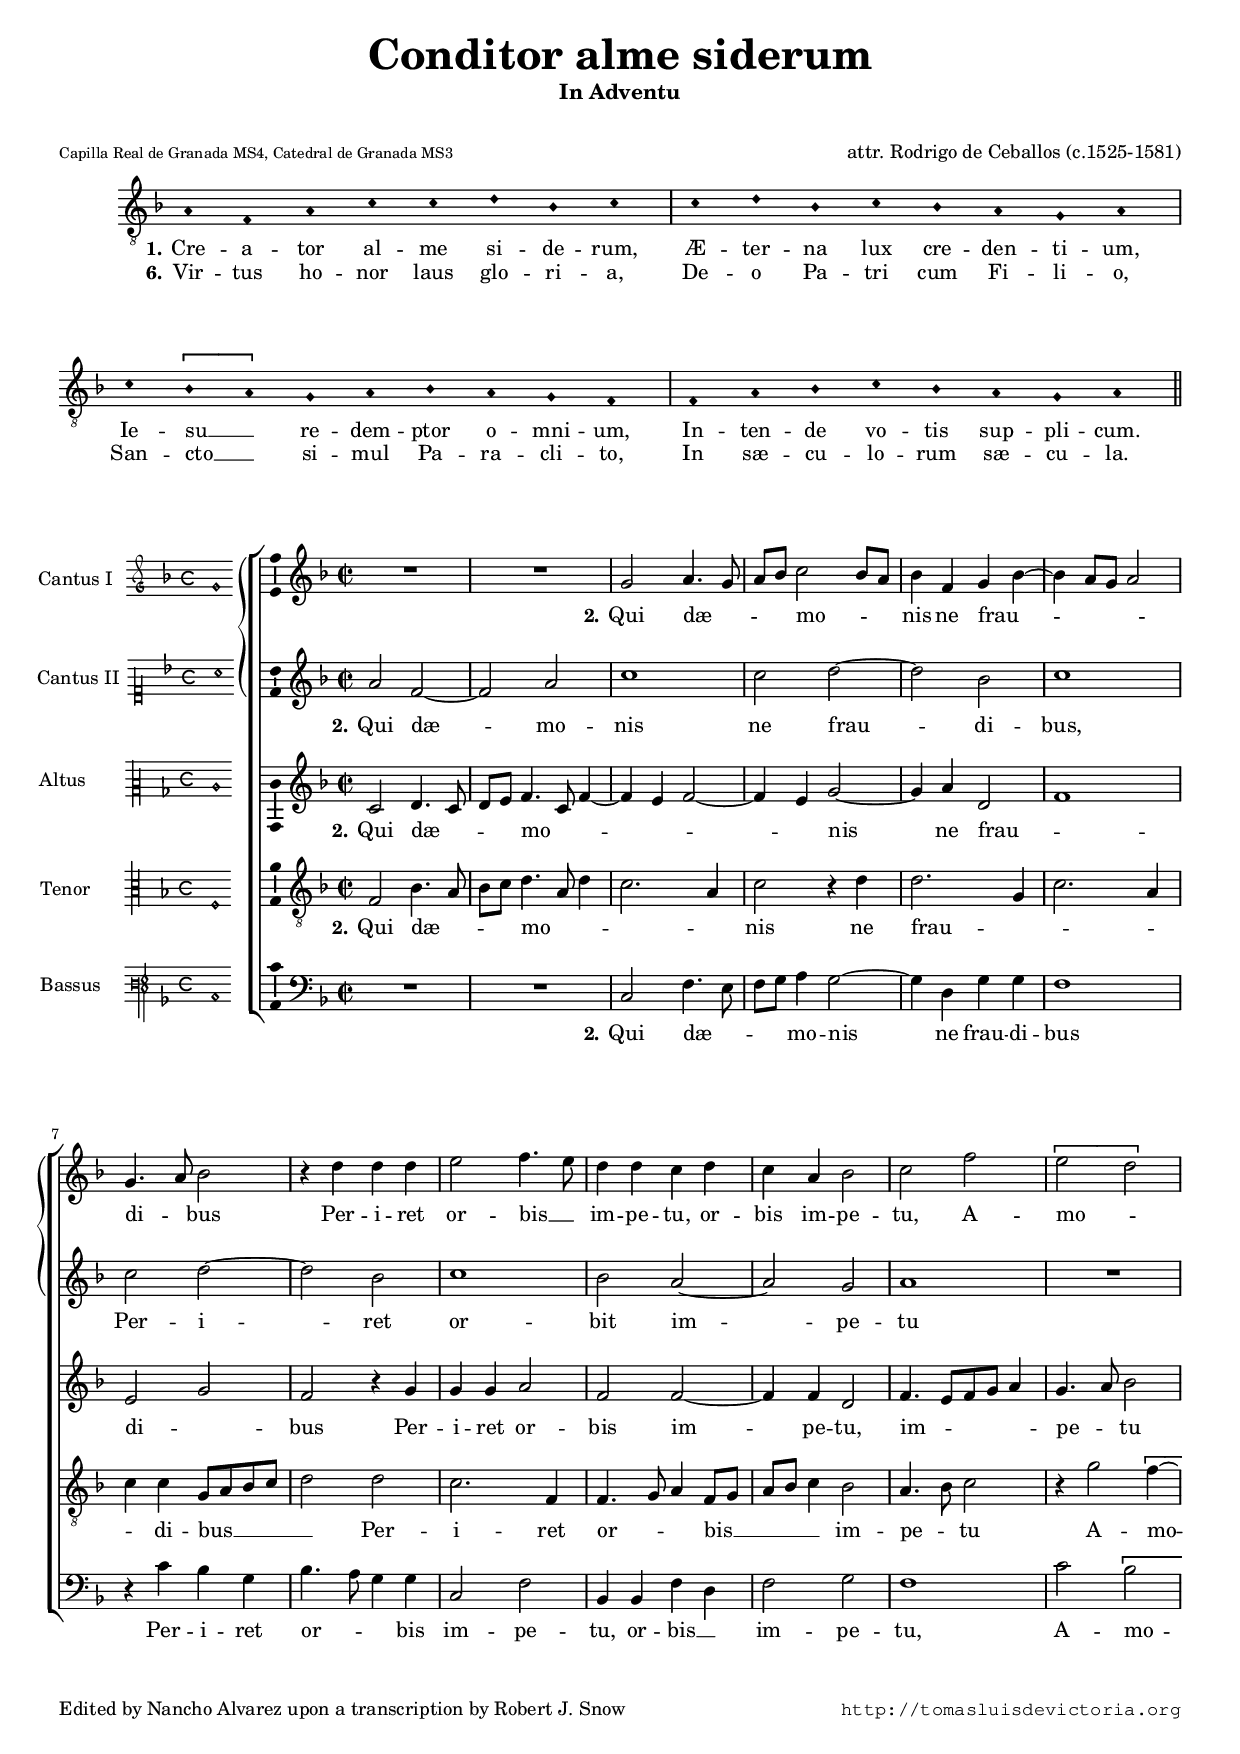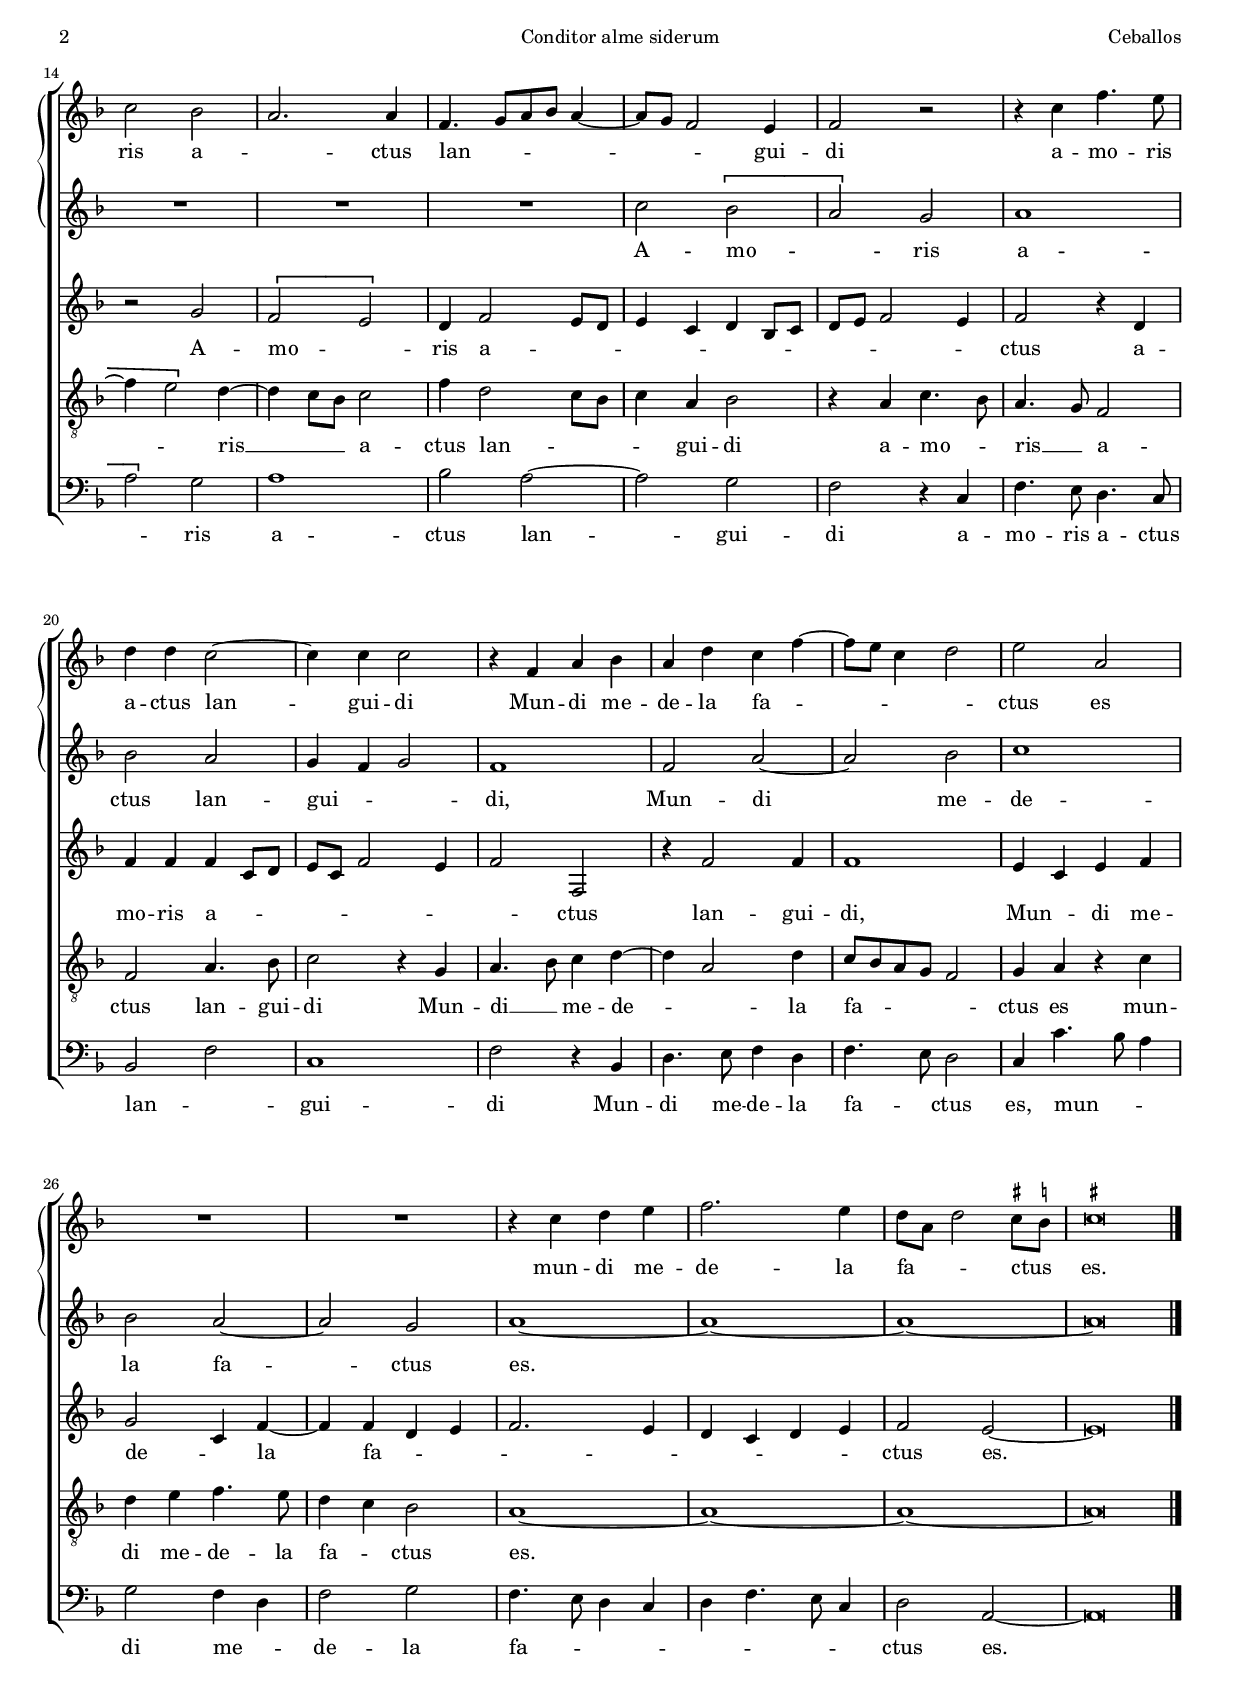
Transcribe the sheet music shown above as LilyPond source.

\version "2.22.0"

#(set-default-paper-size "a4")
#(set-global-staff-size 16.4)
#(ly:set-option 'point-and-click #f)
%mobile -s15.0 -i3.4

italicas=\override LyricText.font-shape = #'italic
rectas=\override LyricText.font-shape = #'upright
ss=\once \set suggestAccidentals = ##t
incipitwidth = 18
mtempo={\tempo 4 = 100}
mtempob={\tempo 4 = 50}
mt=#(define-music-function (offset) (number?) ; move lyric text
      #{ \once \override LyricText.X-offset = -$offset #})

htitle="Conditor alme siderum"
hcomposer="Ceballos"

\header {
	title=\markup{\fontsize #3 "Conditor alme siderum"}
	subtitle=\markup{"In Adventu"}
	subsubtitle=\markup{\null \vspace #1 }
	composer="attr. Rodrigo de Ceballos (c.1525-1581)"
        pdfauthor=\composer
	%opus="(-)"
	poet=\markup{\fontsize #-2 "Capilla Real de Granada MS4, Catedral de Granada MS3"}
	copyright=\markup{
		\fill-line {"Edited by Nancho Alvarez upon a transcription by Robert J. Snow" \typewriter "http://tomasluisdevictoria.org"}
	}
%	tagline=""
}

\score {\transpose c c {
<<
         \new Voice = "canto" {
                 \override Staff.TimeSignature.stencil = #'()
                 \override Stem.transparent = ##t
                 \set Score.timing = ##f
                 \override NoteHead.style = #'neomensural         
                 \clef "G_8" 
                 \key f \major
                 \override LigatureBracket.padding = #1
                 %s4*0^\markup{\fontsize #-2 "[Melody taken from cantus firmus]"}
                 a4 f a c' c' d' bes c' \bar "|"
                 c' d' bes c' bes a g a \bar "|" \break
                 c' \[bes a\] g a bes a g f \bar "|"
                 f a bes c' bes a g a
                 \bar "||"
         }
         \new Lyrics \lyricsto "canto" {
                 \set stanza = "1."
                 Cre -- a -- tor al -- me si -- de -- rum,
                 Æ -- ter -- na lux cre -- den -- ti -- um,
                 Ie -- su __ _ re -- dem -- ptor o -- mni -- um,
                 In -- ten -- de vo -- tis sup -- pli -- cum.
         }
         \new Lyrics \lyricsto "canto" {
                \set stanza = "6."
                  Vir -- tus ho -- nor laus glo -- ri -- a,
                  De -- o Pa -- tri cum Fi -- li -- o,
                  San -- cto __ _ si -- mul Pa -- ra -- cli -- to,
                  In sæ -- cu -- lo -- rum sæ -- cu -- la.
         }
>>
        }%transpose

\layout {
        %line-width=16\cm 
        indent=1.0\cm
        %ragged-right = ##f
}
}

%%%%%%%%%%%%%%%%%%%%%%%%%%%%%%%%%%%%%%%%%%%%%%%%%%%%



global={\key f \major \time 2/2
        \skip 1*31
        \bar "|."
}


cantus=\relative c''{
	R1*2
	g2 a4. g8 
	a bes c2 bes8 a
	bes4 f g bes ~
	bes4 a8 g a2
	g4. a8 bes2
	r4 d d d
	e2 f4. e8
	d4 d c d
	c a bes2
	c2 f
	\[e d\]
	c bes
	a2. a4
	f4. g8[ a bes] a4 ~
	a8 g f2 e4
	f2 r
	r4 c' f4. e8
	d4 d c2 ~
	c4 c c2
	r4 f, a bes
	a d c f ~
	f8 e c4 d2
	e2 a,
	R1*2
	r4 c d e
	f2. e4
	d8 a d2 \ss cis8 \ss b
	\ss cis\breve*1/2
}

cantusdos=\relative c''{
	a2 f ~
	f a
	c1
	c2 d ~
	d bes
	c1
	c2 d ~
	d bes
	c1
	bes2 a ~
	a g
	a1
	R1*4
	c2 \[bes 
	a\] g
	a1
	bes2 a
	g4 f g2
	f1
	f2 a ~
	a bes2 % Snow \tieDashed bes4 ~ bes \tieSolid
	c1
	bes2 a ~
	a g
	a1 ~
	a ~
	a ~
	a\breve*1/2
}

altus=\relative c'{
	c2 d4. c8
	d e f4. c8 f4 ~
	f4 e f2 ~
	f4 e g2 ~
	g4 a d,2
	f1
	e2 g
	f2 r4 g
	g g a2
	f f ~
	f4 f d2
	f4. e8[ f g] a4
	g4. a8 bes2
	r2 g
	\[f2 e\]
	d4 f2 e8 d
	e4 c d bes8 c
	d e f2 e4
	f2 r4 d
	f f f c8 d
	e c f2 e4
	f2 f,
	r4 f'2 f4
	f1
	e4 c e f
	g2 c,4 f ~
	f f d e
	f2. e4
	d c d e
	f2 e2 ~
	e\breve*1/2
}

tenor=\relative c{
	f2 bes4. a8
	bes c d4. a8 d4
	c2. a4
	c2 r4 d
	d2. g,4
	c2. a4
	c c g8 a bes c
	d2 d
	c2. f,4
	f4. g8 a4 f8 g
	a bes c4 bes2
	a4. bes8 c2 % Snow bes2
	r4 g'2 \[f4 ~
	f e2\] d4 ~
	d c8 bes c2
	f4 d2 c8 bes
	c4 a bes2
	r4 a c4. bes8
	a4. g8 f2
	f2 a4. bes8
	c2 r4 g
	a4. bes8 c4 d ~
	d a2 d4
	c8 bes a g f2
	g4 a r c
	d e f4. e8
	d4 c bes2
	a1 ~
	a ~
	a ~
	a\breve*1/2
}

bassus=\relative c{
	R1*2
	c2 f4. e8
	f g a4 g2 ~
	g4 d g g
	f1
	r4 c' bes g
	bes4. a8 g4 g
	c,2 f
	bes,4 bes f' d
	f2 g
	f1
	c'2 \[bes
	a\] g
	a1
	bes2 a ~
	a g
	f2 r4 c
	f4. e8 d4. c8
	bes2 f'
	c1
	f2 r4 bes,
	d4. e8 f4 d
	f4. e8 d2
	c4 c'4. bes8 a4
	g2 f4 d
	f2g
	f4. e8 d4 c
	d f4. e8 c4
	d2 a ~
	a\breve*1/2
}

textocantus=\lyricmode{
\set stanza = "2."
Qui dæ -- _ _ _ mo -- _ _ nis ne frau -- _ _ _ _ di -- _ bus
Per -- i -- ret or -- bis __ _ im -- pe -- tu,
or -- bis im -- pe -- tu,
A -- mo -- _ ris a -- _ ctus lan -- _ _ _ _ _ _ gui -- di
a -- mo -- ris a -- ctus lan -- gui -- di
Mun -- di me -- de -- la fa -- _ _ _ _ ctus es
mun -- di me -- de -- la fa -- _ _ ctus _ es.
}

textocantusdos=\lyricmode{
\set stanza = "2."
Qui dæ -- mo -- nis ne frau -- di -- bus,
Per -- i -- ret or -- bit im -- pe -- tu
A -- mo -- _ ris a -- ctus lan -- gui -- _ _ di,
Mun -- di me -- de -- la fa -- ctus es.
}

textoaltus=\lyricmode{
\set stanza = "2."
Qui dæ -- _ _ _ mo -- _ _ _ _ _ nis ne frau -- _ di -- _ bus
Per -- i -- ret or -- bis im -- pe -- tu,
im -- _ _ _ _ pe -- _ tu
A -- mo -- _ ris a -- _ _ _ _ _ _ _ _ _ _ _ ctus
a -- mo -- ris a -- _ _ _ _ _ _ _ ctus
lan -- gui -- di,
\mt #.8 Mun -- _ di me -- de -- _ la fa -- _ _ _ _ _ _ _ _ ctus es.
}

textotenor=\lyricmode{
\set stanza = "2."
Qui dæ -- _ _ _ mo -- _ _ _ _ nis
ne frau -- _ _ _ _ di -- bus __ _ _ _ _ 
Per -- i -- ret or -- _ _ bis __ _ _ _ _ 
im -- pe -- _ tu
A -- mo -- _ ris __ _ _ a -- ctus
lan -- _ _ _ gui -- di
a -- mo -- _ ris __ _ a -- ctus lan -- gui -- di
Mun -- di __ _ me -- de -- _ la fa -- _ _ _ _ ctus es
mun -- di me -- de -- la fa -- _ ctus es.
}

textobassus=\lyricmode{
\set stanza = "2."
Qui dæ -- _ _ _ mo -- nis ne frau -- di -- bus
Per -- i -- ret or -- _ _ bis im -- pe -- tu,
or -- \mt #.5 bis __ _ im -- pe -- tu,
A -- mo -- _ ris a -- ctus lan -- gui -- di
a -- mo -- ris a -- ctus lan -- _ gui -- di
Mun -- di me -- de -- la fa -- _ ctus es,
mun -- _ _ di me -- _ de -- la fa -- _ _ _ _ _ _ _ ctus es.
}


incipitcantus=\markup{
	\score{
		{ 
		\set Staff.instrumentName="Cantus I  "
		\override NoteHead.style = #'neomensural
		\override Staff.TimeSignature.style = #'neomensural
		\cadenzaOn 
		\clef "petrucci-g"
		\key f \major
		\time 4/4
                g'1 % Snow pone bes
		} 

	\layout { line-width=\incipitwidth indent = 0 }
	}
}

incipitcantusdos=\markup{
	\score{
		{ 
		\set Staff.instrumentName="Cantus II "
		\override NoteHead.style = #'neomensural
		\override Staff.TimeSignature.style = #'neomensural
		\cadenzaOn 
		\clef "petrucci-c1"
		\key f \major
		\time 4/4
                a'1
		} 

	\layout { line-width=\incipitwidth indent = 0 }
	}
}

incipitaltus=\markup{
	\score{
		{ 
		\set Staff.instrumentName="Altus       "
		\override NoteHead.style = #'neomensural 
		\override Staff.TimeSignature.style = #'neomensural
		\cadenzaOn 
		\clef "petrucci-c2"
		\key f \major
		\time 4/4
                c'1
		} 
	\layout { line-width=\incipitwidth indent = 0 }
	}
}


incipittenor=\markup{
	\score{
		{ 
		\set Staff.instrumentName="Tenor      "
		\override NoteHead.style = #'neomensural 
		\override Staff.TimeSignature.style = #'neomensural
		\cadenzaOn 
		\clef "petrucci-c3"
		\key f \major
		\time 4/4
                f1
		} 
	\layout { line-width=\incipitwidth indent=0 }
	}
}

incipitbassus=\markup{
	\score{
		{ 
		\set Staff.instrumentName="Bassus    "
		\override NoteHead.style = #'neomensural
		\override Staff.TimeSignature.style = #'neomensural
		\cadenzaOn 
		\clef "petrucci-f3"
		\key f \major
		\time 4/4
                c1
		} 
	\layout { line-width=\incipitwidth indent = 0 }
	}
}

%\layout {
%       \context {\Voice
%               \remove Ligature_bracket_engraver
%               \consists Mensural_ligature_engraver
%       }
%       line-width=\incipitwidth
%       indent = 0
%}

\score {\transpose c' c'{
\new ChoirStaff<<

        \new StaffGroup 
        \with {systemStartDelimiter = #'SystemStartBrace }
        <<
        \override Score.BarLine.allow-span-bar=##f

	\new Staff <<\global
	\new Voice="v1" {
		\set Staff.instrumentName=\incipitcantus
		\clef "treble"
		\cantus }
	\new Lyrics \lyricsto "v1" {\textocantus }
	>>

	\new Staff <<\global
	\new Voice="v5" {
		\set Staff.instrumentName=\incipitcantusdos
		\clef "treble"
		\cantusdos }
	\new Lyrics \lyricsto "v5" {\textocantusdos }
	>>
        >>
        
	\new Staff <<\global
	\new Voice="v2" {
		\set Staff.instrumentName=\incipitaltus
		\clef "treble"
		\altus }
	\new Lyrics \lyricsto "v2" {\textoaltus }
	>>
	
	\new Staff <<\global
	\new Voice="v3" {
		\set Staff.instrumentName=\incipittenor
		\clef "G_8"
		\tenor }
	\new Lyrics \lyricsto "v3" {\textotenor }
	>>

	\new Staff <<\global
	\new Voice="v4" {
		\set Staff.instrumentName=\incipitbassus
		\clef "bass"
		\bassus }
	\new Lyrics \lyricsto "v4" {\textobassus }
	>>
	
>>

	} % transpose

\layout{ 
	\context {\Lyrics 
		\override VerticalAxisGroup.staff-affinity = #UP
		\override VerticalAxisGroup.nonstaff-relatedstaff-spacing =
			#'((basic-distance . 0) (minimum-distance . 0) (padding . 1))
		\override LyricText.font-size = #1.2
		\override LyricHyphen.minimum-distance = #0.5
	}
	\context {\Score 
		tempoHideNote = ##t
		\override BarNumber.padding = #2 
	}
	\context {\Voice 
		%melismaBusyProperties = #'()
		%autoBeaming = ##f
	}
	\context {\Staff 
                %\RemoveEmptyStaves
                %\override VerticalAxisGroup.remove-first = ##t
		\override VerticalAxisGroup.staff-staff-spacing =
			#'((basic-distance . 11.5) (minimum-distance . 0) (padding . 1))
		\consists Ambitus_engraver 
		\override LigatureBracket.padding = #1
	}
}

%\midi { \mtempo }

}


\paper{
	evenHeaderMarkup=\markup  \fill-line { \fromproperty #'page:page-number-string \htitle \hcomposer }
	oddHeaderMarkup= \markup  \fill-line { \on-the-fly #not-first-page \hcomposer \on-the-fly #not-first-page \htitle \on-the-fly #not-first-page \fromproperty #'page:page-number-string }
	%system-count=20
	%page-count = 8
	ragged-last-bottom = ##f
	indent=3.4\cm
	system-system-spacing =
	#'((basic-distance . 20) (minimum-distance . 0) (padding . 5))
	top-system-spacing = % header
	#'((basic-distance . 10) (minimum-distance . 0) (padding . 0))
	last-bottom-spacing = % footer
	#'((basic-distance . 14) (minimum-distance . 0) (padding . 0))
	markup-system-spacing.padding = #1.5
}
